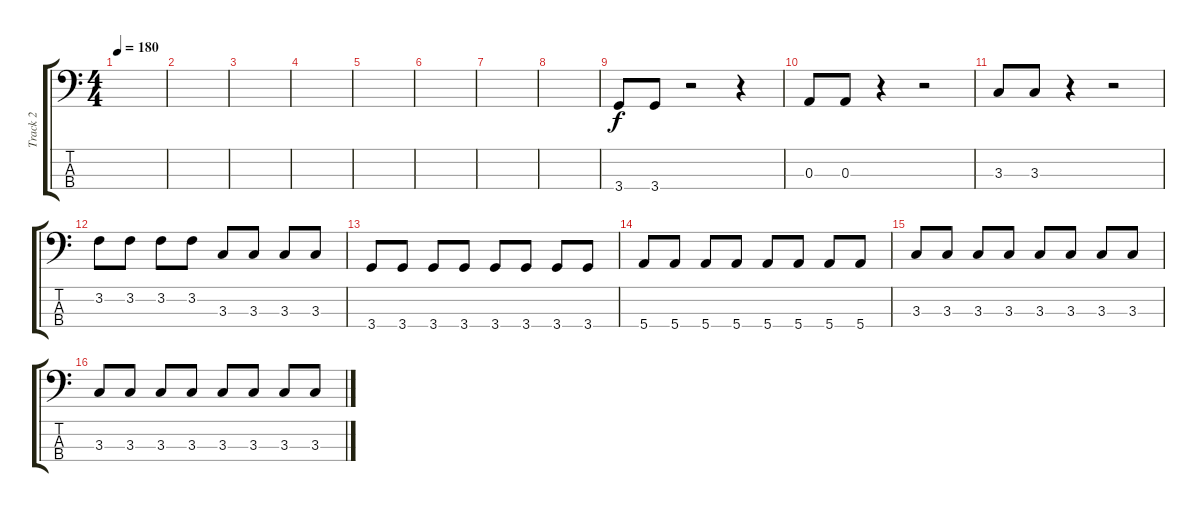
\track ("Track 2" "Track 2") {instrument electricbasspick}
\staff {score tabs}
\tuning (G2 D2 A1 E1) {hide}
\ts (4 4)
\tempo 180
\clef f4
\ks c
|
|
|
|
|
|
|
|
3.4.8 3.4.8 r.2 r.4 |
0.3.8 0.3.8 r.4 r.2 |
3.3.8 3.3.8 r.4 r.2 |
3.2.8 3.2.8 3.2.8 3.2.8 3.3.8 3.3.8 3.3.8 3.3.8 |
3.4.8 3.4.8 3.4.8 3.4.8 3.4.8 3.4.8 3.4.8 3.4.8 |
5.4.8 5.4.8 5.4.8 5.4.8 5.4.8 5.4.8 5.4.8 5.4.8 |
3.3.8 3.3.8 3.3.8 3.3.8 3.3.8 3.3.8 3.3.8 3.3.8 |
3.3.8 3.3.8 3.3.8 3.3.8 3.3.8 3.3.8 3.3.8 3.3.8
